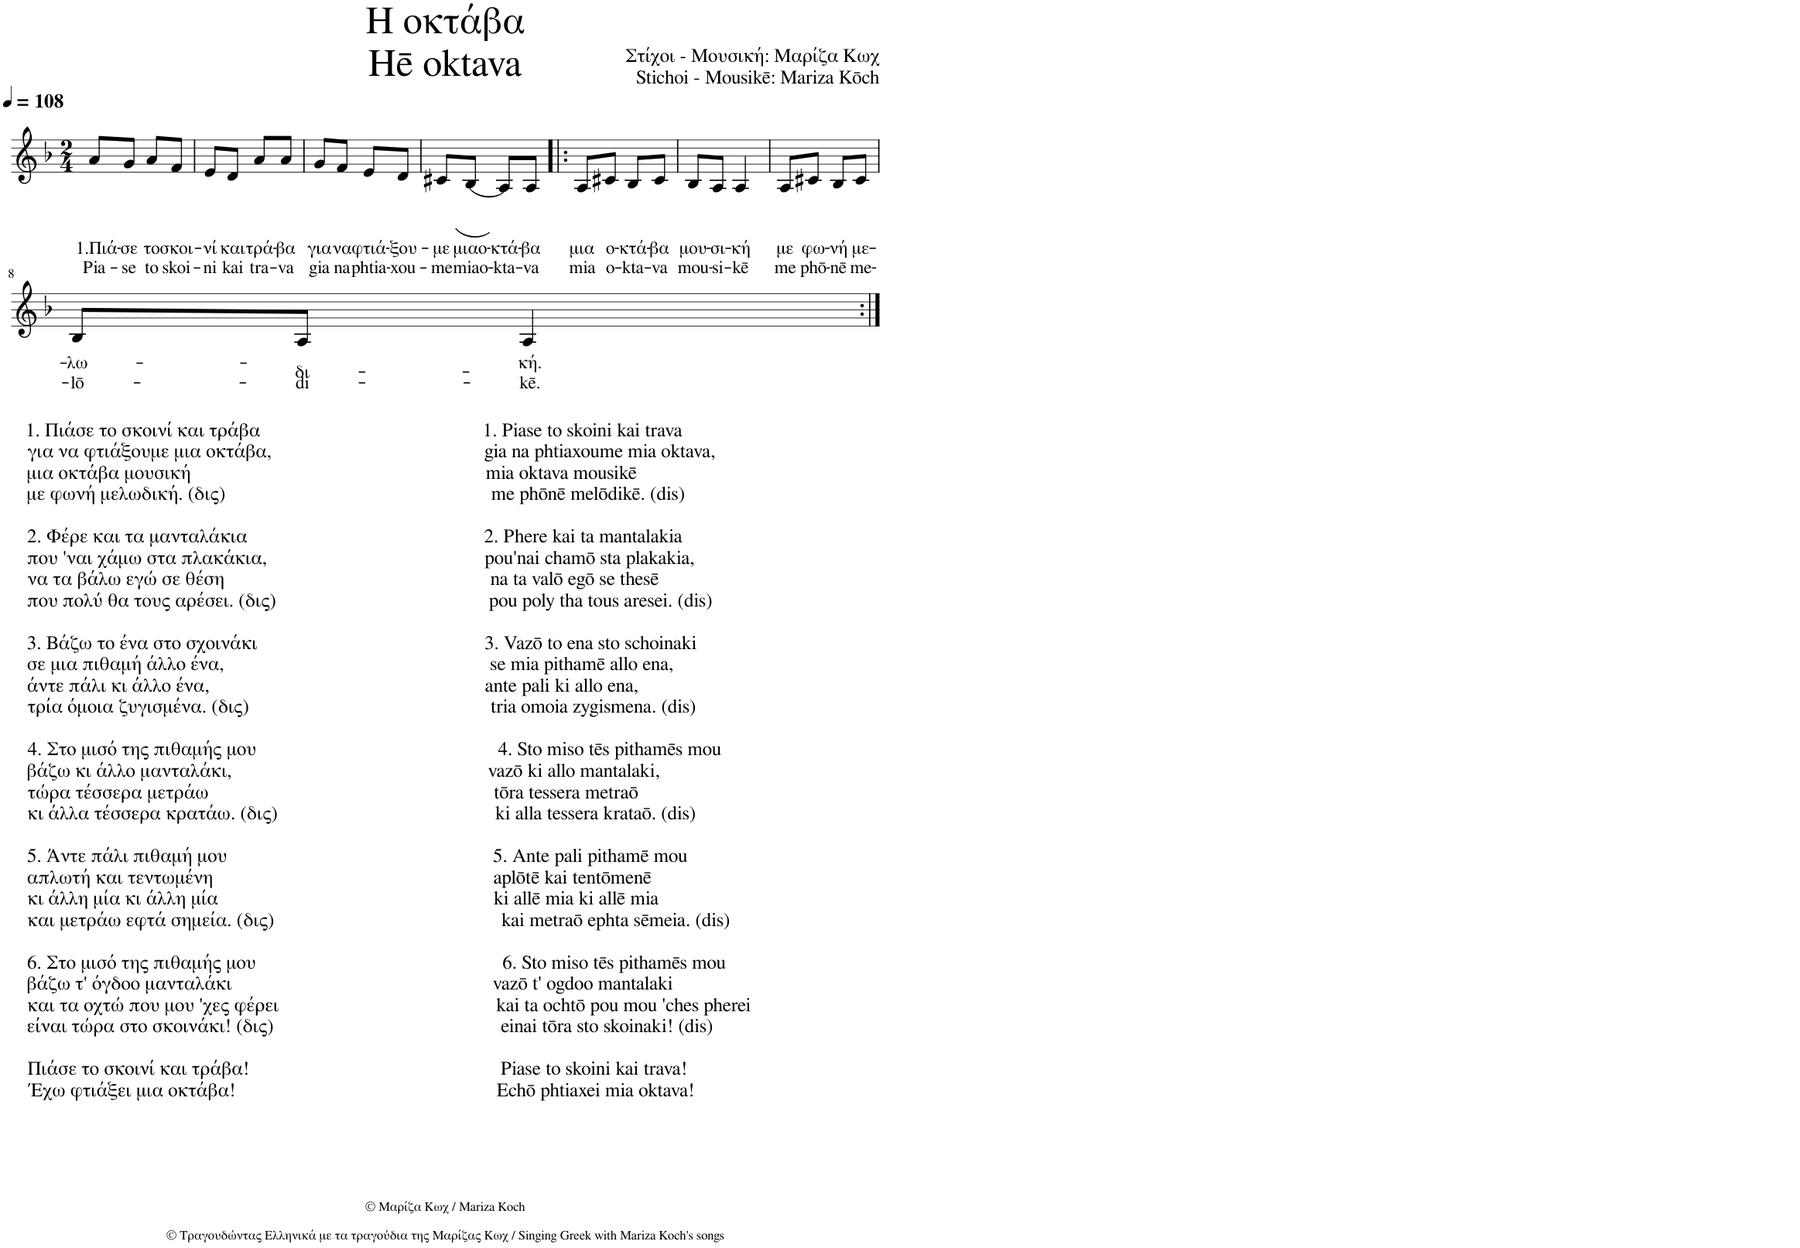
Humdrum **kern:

**kern	**text	**text
*part1	*part1	*part1
*staff1	*staff1	*staff1
*I"Piano	*	*
*I'Pno.	*	*
*clefG2	*	*
*k[b-]	*	*
*M2/4	*	*
*MM108	*	*
=1	=1	=1
!	!LO:LY:b	!LO:LY:b
8a/L	1.Πιά-	Pia-
!	!LO:LY:b	!LO:LY:b
8g/J	-σε	-se
!	!LO:LY:b	!LO:LY:b
8a/L	το	to
!	!LO:LY:b	!LO:LY:b
8f/J	σκοι-	skoi-
=2	=2	=2
!	!LO:LY:b	!LO:LY:b
8e/L	-νί	-ni
!	!LO:LY:b	!LO:LY:b
8d/J	και	kai
!	!LO:LY:b	!LO:LY:b
8a/L	τρά-	tra-
!	!LO:LY:b	!LO:LY:b
8a/J	-βα	-va
=3	=3	=3
!	!LO:LY:b	!LO:LY:b
8g/L	για	gia
!	!LO:LY:b	!LO:LY:b
8f/J	να	na
!	!LO:LY:b	!LO:LY:b
8e/L	φτιά-	phtia-
!	!LO:LY:b	!LO:LY:b
8d/J	-ξου-	-xou-
=4	=4	=4
!	!LO:LY:b	!LO:LY:b
8c#X/L	-με	-me
!	!LO:LY:b	!LO:LY:b
((8B-/J	μιαο-	miao-
!	!LO:LY:b	!LO:LY:b
8A/L))	-κτά-	-kta-
!	!LO:LY:b	!LO:LY:b
8A/J	-βα	-va
=5!|:	=5!|:	=5!|:
!	!LO:LY:b	!LO:LY:b
8A/L	μια	mia
!	!LO:LY:b	!LO:LY:b
8c#X/J	ο-	o-
!	!LO:LY:b	!LO:LY:b
8B-/L	-κτά-	-kta-
!	!LO:LY:b	!LO:LY:b
8c#/J	-βα	-va
=6	=6	=6
!	!LO:LY:b	!LO:LY:b
8B-/L	μου-	mou-
!	!LO:LY:b	!LO:LY:b
8A/J	-σι-	-si-
!	!LO:LY:b	!LO:LY:b
4A/	-κή	-kē
=7	=7	=7
!	!LO:LY:b	!LO:LY:b
8A/L	με	me
!	!LO:LY:b	!LO:LY:b
8c#X/J	φω-	phō-
!	!LO:LY:b	!LO:LY:b
8B-/L	-νή	-nē
!	!LO:LY:b	!LO:LY:b
8c#/J	με-	me-
!!LO:LB:g=z
=8	=8	=8
!LO:TX:b:t=1. Πιάσε το σκοινί και τράβα                                              1. Piase to skoini kai trava	!	!
!LO:TX:b:t=για να φτιάξουμε μια οκτάβα,                                            gia na phtiaxoume mia oktava,	!	!
!LO:TX:b:t=μια οκτάβα μουσική                                                             mia oktava mousikē	!	!
!LO:TX:b:t=με φωνή μελωδική. (δις)                                                       me phōnē melōdikē. (dis)	!	!
!LO:TX:b:t=2. Φέρε και τα μανταλάκια                                                 2. Phere kai ta mantalakia	!	!
!LO:TX:b:t=που 'ναι χάμω στα πλακάκια,                                             pou'nai chamō sta plakakia,	!	!
!LO:TX:b:t=να τα βάλω εγώ σε θέση                                                       na ta valō egō se thesē	!	!
!LO:TX:b:t=που πολύ θα τους αρέσει. (δις)                                            pou poly tha tous aresei. (dis)	!	!
!LO:TX:b:t=3. Βάζω το ένα στο σχοινάκι                                               3. Vazō to ena sto schoinaki	!	!
!LO:TX:b:t=σε μια πιθαμή άλλο ένα,                                                       se mia pithamē allo ena,	!	!
!LO:TX:b:t=άντε πάλι κι άλλο ένα,                                                         ante pali ki allo ena,	!	!
!LO:TX:b:t=τρία όμοια ζυγισμένα. (δις)                                                  tria omoia zygismena. (dis)	!	!
!LO:TX:b:t=4. Στο μισό της πιθαμής μου                                                  4. Sto miso tēs pithamēs mou	!	!
!LO:TX:b:t=βάζω κι άλλο μανταλάκι,                                                     vazō ki allo mantalaki,	!	!
!LO:TX:b:t=τώρα τέσσερα μετράω                                                           tōra tessera metraō	!	!
!LO:TX:b:t=κι άλλα τέσσερα κρατάω. (δις)                                             ki alla tessera krataō. (dis)	!	!
!LO:TX:b:t=5. Άντε πάλι πιθαμή μου                                                       5. Ante pali pithamē mou	!	!
!LO:TX:b:t=απλωτή και τεντωμένη                                                          aplōtē kai tentōmenē	!	!
!LO:TX:b:t=κι άλλη μία κι άλλη μία                                                         ki allē mia ki allē mia	!	!
!LO:TX:b:t=και μετράω εφτά σημεία. (δις)                                               kai metraō ephta sēmeia. (dis)	!	!
!LO:TX:b:t=6. Στο μισό της πιθαμής μου                                                   6. Sto miso tēs pithamēs mou	!	!
!LO:TX:b:t=βάζω τ' όγδοο μανταλάκι                                                      vazō t' ogdoo mantalaki	!	!
!LO:TX:b:t=και τα οχτώ που μου 'χες φέρει                                             kai ta ochtō pou mou 'ches pherei	!	!
!LO:TX:b:t=είναι τώρα στο σκοινάκι! (δις)                                               einai tōra sto skoinaki! (dis)	!	!
!LO:TX:b:t=Πιάσε το σκοινί και τράβα!                                                    Piase to skoini kai trava!	!	!
!LO:TX:b:t=Έχω φτιάξει μια οκτάβα!                                                      Echō phtiaxei mia oktava!	!	!
!	!LO:LY:b	!LO:LY:b
8B-/L	-λω-	-lō-
!	!LO:LY:b	!LO:LY:b
8A/J	-δι-	-di-
!	!LO:LY:b	!LO:LY:b
4A/	-κή.	-kē.
=:|!	=:|!	=:|!
*-	*-	*-
